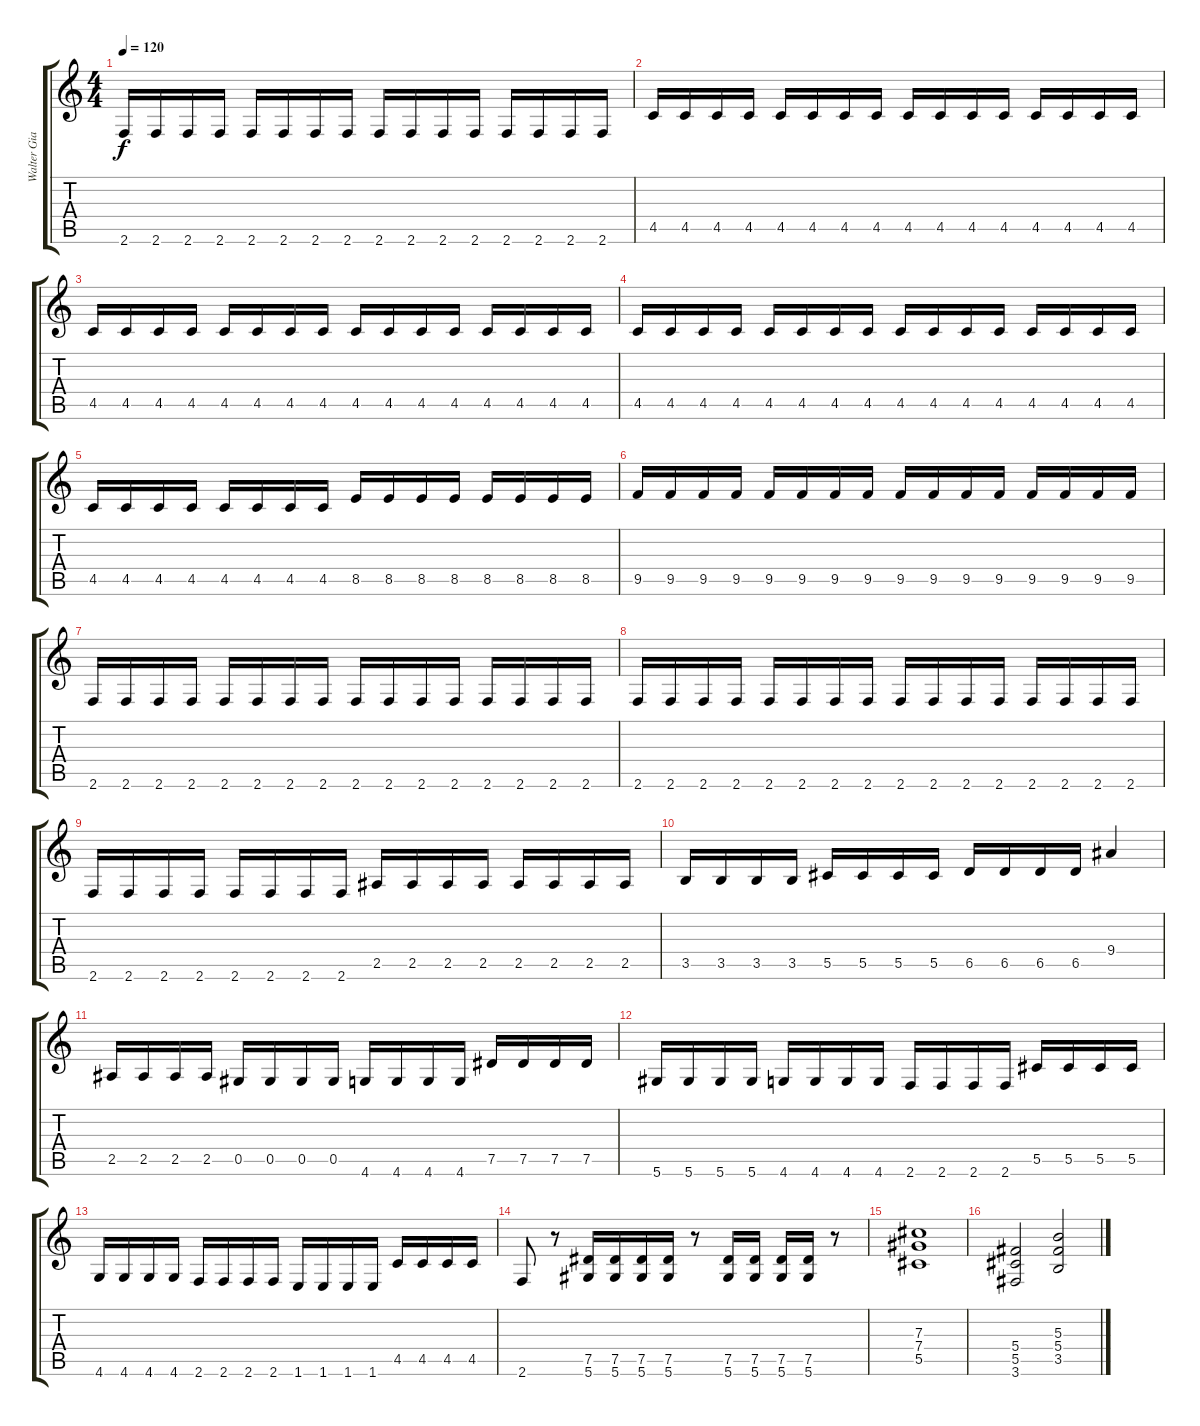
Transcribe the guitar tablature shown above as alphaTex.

\track ("Walter Giardino (Ritmico) - Eb" "Walter Gia") {instrument distortionguitar}
\staff {score tabs}
\tuning (Eb4 Bb3 Gb3 Db3 Ab2 Eb2) {hide}
\ts (4 4)
\tempo 120
\clef g2
\ks c
2.6.16{dy f} 2.6.16 2.6.16 2.6.16 2.6.16 2.6.16 2.6.16 2.6.16 2.6.16 2.6.16 2.6.16 2.6.16 2.6.16 2.6.16 2.6.16 2.6.16 |
4.5.16 4.5.16 4.5.16 4.5.16 4.5.16 4.5.16 4.5.16 4.5.16 4.5.16 4.5.16 4.5.16 4.5.16 4.5.16 4.5.16 4.5.16 4.5.16 |
4.5.16 4.5.16 4.5.16 4.5.16 4.5.16 4.5.16 4.5.16 4.5.16 4.5.16 4.5.16 4.5.16 4.5.16 4.5.16 4.5.16 4.5.16 4.5.16 |
4.5.16 4.5.16 4.5.16 4.5.16 4.5.16 4.5.16 4.5.16 4.5.16 4.5.16 4.5.16 4.5.16 4.5.16 4.5.16 4.5.16 4.5.16 4.5.16 |
4.5.16 4.5.16 4.5.16 4.5.16 4.5.16 4.5.16 4.5.16 4.5.16 8.5.16 8.5.16 8.5.16 8.5.16 8.5.16 8.5.16 8.5.16 8.5.16 |
9.5.16 9.5.16 9.5.16 9.5.16 9.5.16 9.5.16 9.5.16 9.5.16 9.5.16 9.5.16 9.5.16 9.5.16 9.5.16 9.5.16 9.5.16 9.5.16 |
2.6.16 2.6.16 2.6.16 2.6.16 2.6.16 2.6.16 2.6.16 2.6.16 2.6.16 2.6.16 2.6.16 2.6.16 2.6.16 2.6.16 2.6.16 2.6.16 |
2.6.16 2.6.16 2.6.16 2.6.16 2.6.16 2.6.16 2.6.16 2.6.16 2.6.16 2.6.16 2.6.16 2.6.16 2.6.16 2.6.16 2.6.16 2.6.16 |
2.6.16 2.6.16 2.6.16 2.6.16 2.6.16 2.6.16 2.6.16 2.6.16 2.5.16 2.5.16 2.5.16 2.5.16 2.5.16 2.5.16 2.5.16 2.5.16 |
3.5.16 3.5.16 3.5.16 3.5.16 5.5.16 5.5.16 5.5.16 5.5.16 6.5.16 6.5.16 6.5.16 6.5.16 9.4.4 |
2.5.16 2.5.16 2.5.16 2.5.16 0.5.16 0.5.16 0.5.16 0.5.16 4.6.16 4.6.16 4.6.16 4.6.16 7.5.16 7.5.16 7.5.16 7.5.16 |
5.6.16 5.6.16 5.6.16 5.6.16 4.6.16 4.6.16 4.6.16 4.6.16 2.6.16 2.6.16 2.6.16 2.6.16 5.5.16 5.5.16 5.5.16 5.5.16 |
4.6.16 4.6.16 4.6.16 4.6.16 2.6.16 2.6.16 2.6.16 2.6.16 1.6.16 1.6.16 1.6.16 1.6.16 4.5.16 4.5.16 4.5.16 4.5.16 |
2.6.8 r.8 (7.5 5.6).16{volume 13} (7.5 5.6).16 (7.5 5.6).16 (7.5 5.6).16 r.8 (7.5 5.6).16 (7.5 5.6).16 (7.5 5.6).16 (7.5 5.6).16 r.8 |
(7.3 7.4 5.5).1{volume 13} |
(5.4 5.5 3.6).2 (5.3 5.4 3.5).2
